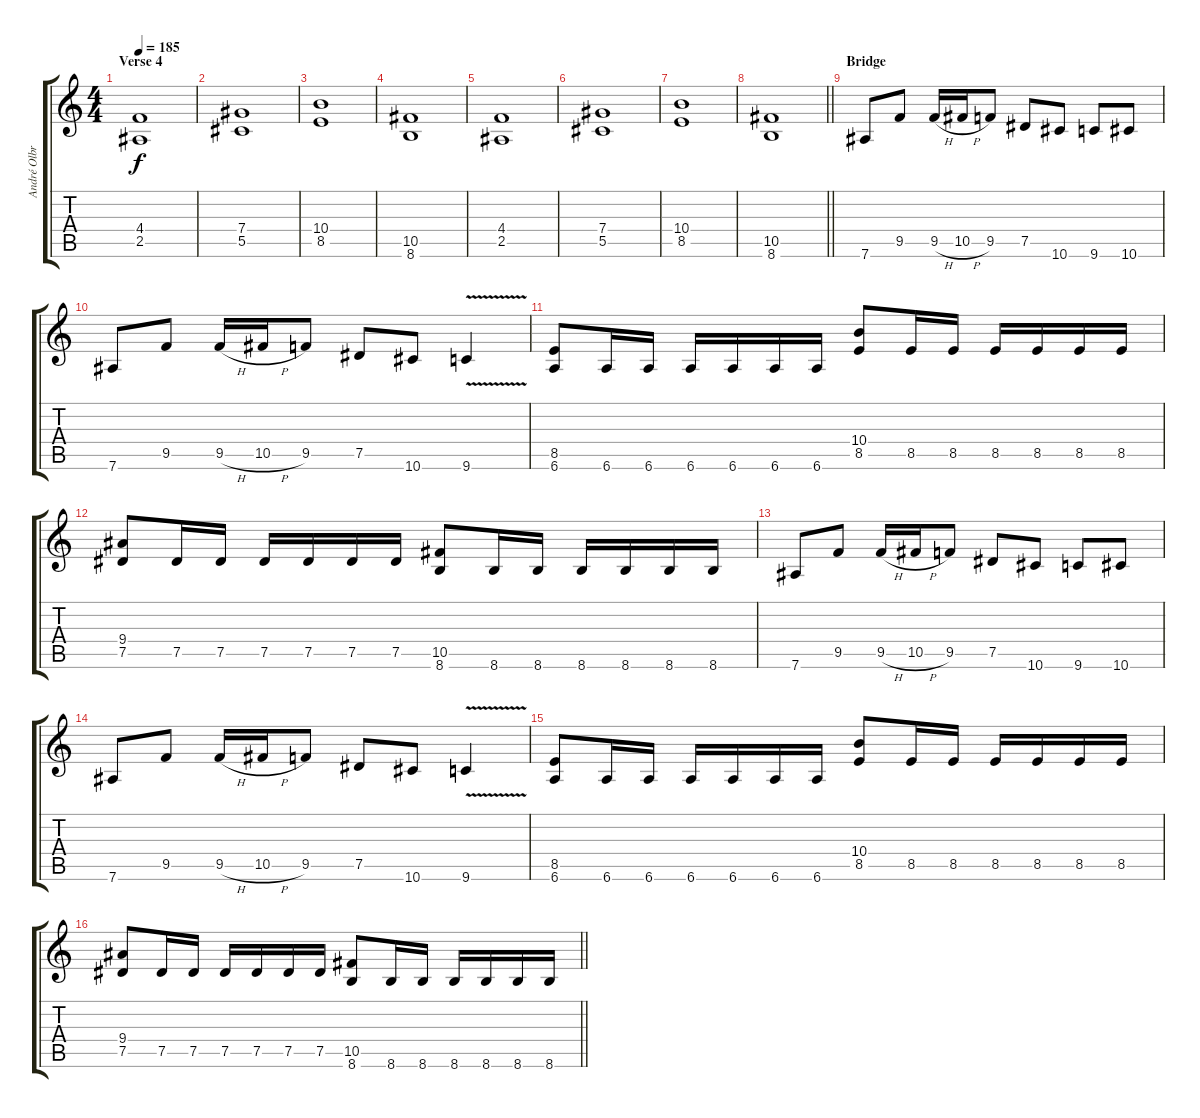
\track ("André Olbrich" "André Olbr") {instrument distortionguitar}
\staff {score tabs}
\tuning (Eb4 Bb3 Gb3 Db3 Ab2 Eb2) {hide}
\ts (4 4)
\section ("" "Verse 4")
\tempo 185
\clef g2
\ks c
(4.4 2.5).1{dy f} |
(7.4 5.5).1 |
(10.4 8.5).1 |
(10.5 8.6).1 |
(4.4 2.5).1 |
(7.4 5.5).1 |
(10.4 8.5).1 |
\barLineRight lightlight
(10.5 8.6).1 |
\section ("" "Bridge")
7.6.8 9.5.8 9.5{h}.16 10.5{h}.16 9.5.8 7.5.8 10.6.8 9.6.8 10.6.8 |
7.6.8 9.5.8 9.5{h}.16 10.5{h}.16 9.5.8 7.5.8 10.6.8 9.6{v}.4 |
(8.5 6.6).8 6.6.16 6.6.16 6.6.16 6.6.16 6.6.16 6.6.16 (10.4 8.5).8 8.5.16 8.5.16 8.5.16 8.5.16 8.5.16 8.5.16 |
(9.4 7.5).8 7.5.16 7.5.16 7.5.16 7.5.16 7.5.16 7.5.16 (10.5 8.6).8 8.6.16 8.6.16 8.6.16 8.6.16 8.6.16 8.6.16 |
7.6.8 9.5.8 9.5{h}.16 10.5{h}.16 9.5.8 7.5.8 10.6.8 9.6.8 10.6.8 |
7.6.8 9.5.8 9.5{h}.16 10.5{h}.16 9.5.8 7.5.8 10.6.8 9.6{v}.4 |
(8.5 6.6).8 6.6.16 6.6.16 6.6.16 6.6.16 6.6.16 6.6.16 (10.4 8.5).8 8.5.16 8.5.16 8.5.16 8.5.16 8.5.16 8.5.16 |
\barLineRight lightlight
(9.4 7.5).8 7.5.16 7.5.16 7.5.16 7.5.16 7.5.16 7.5.16 (10.5 8.6).8 8.6.16 8.6.16 8.6.16 8.6.16 8.6.16 8.6.16
